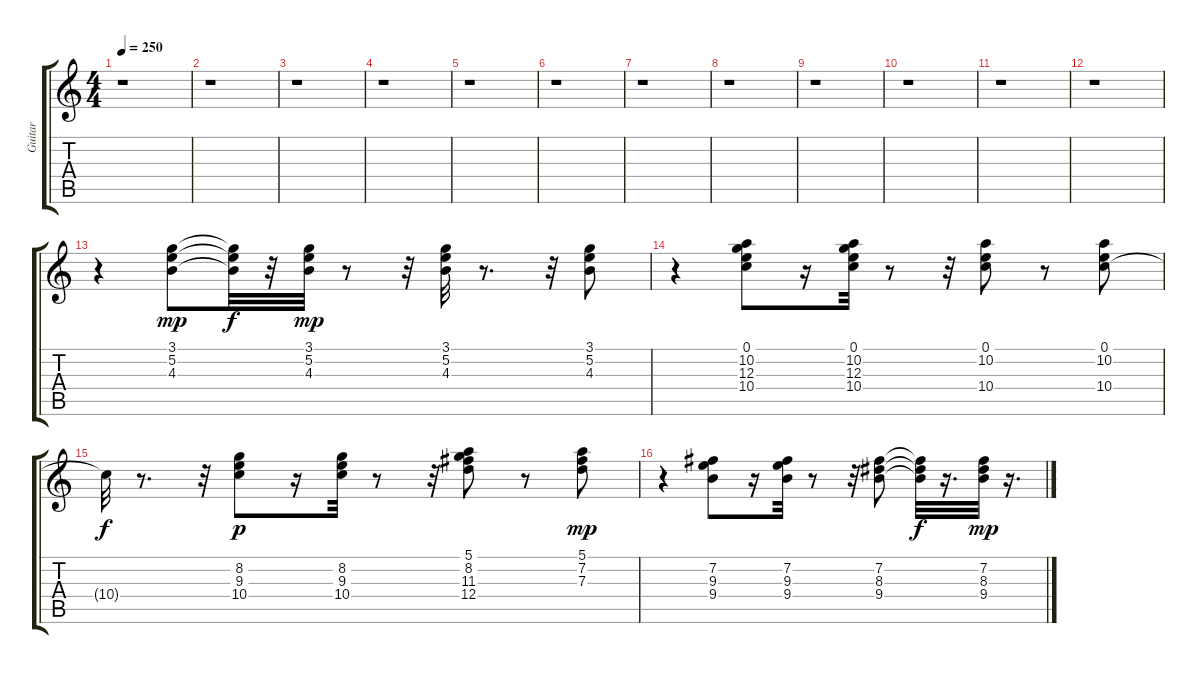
\track ("Guitar" "Guitar") {instrument electricguitarclean}
\staff {score tabs}
\tuning (E4 B3 G3 D3 A2 E2) {hide}
\ts (4 4)
\tempo 250
\clef g2
\ks c
r.1{dy mp} |
r.1 |
r.1 |
r.1 |
r.1 |
r.1 |
r.1 |
r.1 |
r.1 |
r.1 |
r.1 |
r.1 |
r.4 (3.1 5.2 4.3).8 (3.1{t} 5.2{t} 4.3{t}).32{dy f} r.32 (3.1 5.2 4.3).32{dy mp} r.8 r.32 (3.1 5.2 4.3).32 r.8{d} r.32 (3.1 5.2 4.3).8 |
r.4 (0.1 10.2 12.3 10.4).8 r.16 (0.1 10.2 12.3 10.4).32 r.8 r.32 (0.1 10.2 10.4).8 r.8 (0.1 10.2 10.4).8 |
10.4{t}.32{dy f} r.8{d} r.32 (8.2 9.3 10.4).8{dy p} r.16 (8.2 9.3 10.4).32 r.8 r.32 (5.1 8.2 11.3 12.4).8 r.8 (5.1 7.2 7.3).8{dy mp} |
r.4 (7.2 9.3 9.4).8 r.16 (7.2 9.3 9.4).32 r.8 r.32 (7.2 8.3 9.4).8 (7.2{t} 8.3{t} 9.4{t}).32{dy f} r.16{d} (7.2 8.3 9.4).32{dy mp} r.16{d}
